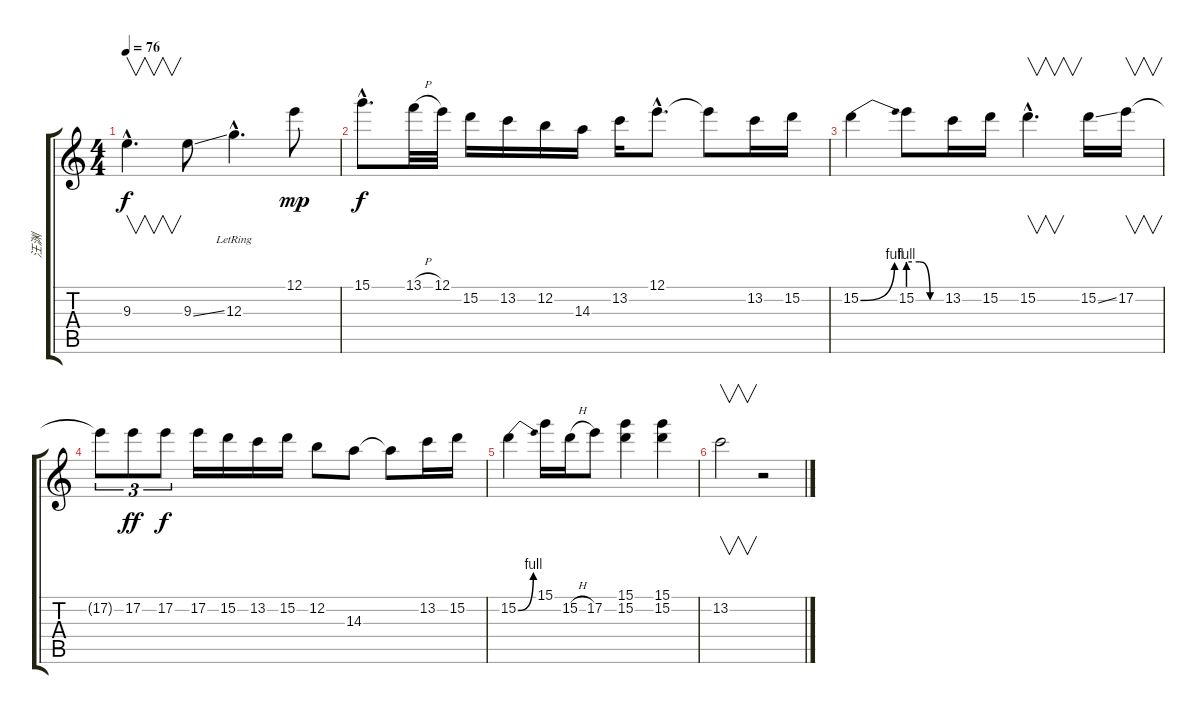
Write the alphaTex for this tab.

\track ("汪渊" "汪渊") {instrument acousticguitarnylon}
\staff {score tabs}
\tuning (E4 B3 G3 D3 A2 E2) {hide}
\ts (4 4)
\tempo 76
\clef g2
\ks c
9.3{hac}.4{v d dy f} 9.3{ss}.8 12.3{hac lr}.4{d} 12.1.8{dy mp} |
15.1{hac}.8{d dy f} 13.1{h}.32 12.1.32 15.2.16 13.2.16 12.2.16 14.3.16 13.2.16 12.1{hac}.8{d} 12.1{t}.8 13.2.16 15.2.16 |
15.2{be (bend 0 0 60 4)}.4 15.2{be (custom 0 4 20 4 40 0 60 0)}.8 13.2.16 15.2.16 15.2{hac}.4{v d} 15.2{ss}.16 17.2.16{v} |
17.2{t}.8{tu (3 2)} 17.2.8{tu (3 2) dy ff} 17.2.8{tu (3 2) dy f} 17.2.16 15.2.16 13.2.16 15.2.16 12.2.8 14.3.8 14.3{t}.8 13.2.16 15.2.16 |
15.2{be (bend 0 0 60 4)}.4 15.1.16 15.2{h}.16 17.2.8 (15.1 15.2).4 (15.1 15.2).4 |
13.2.2{v} r.2
